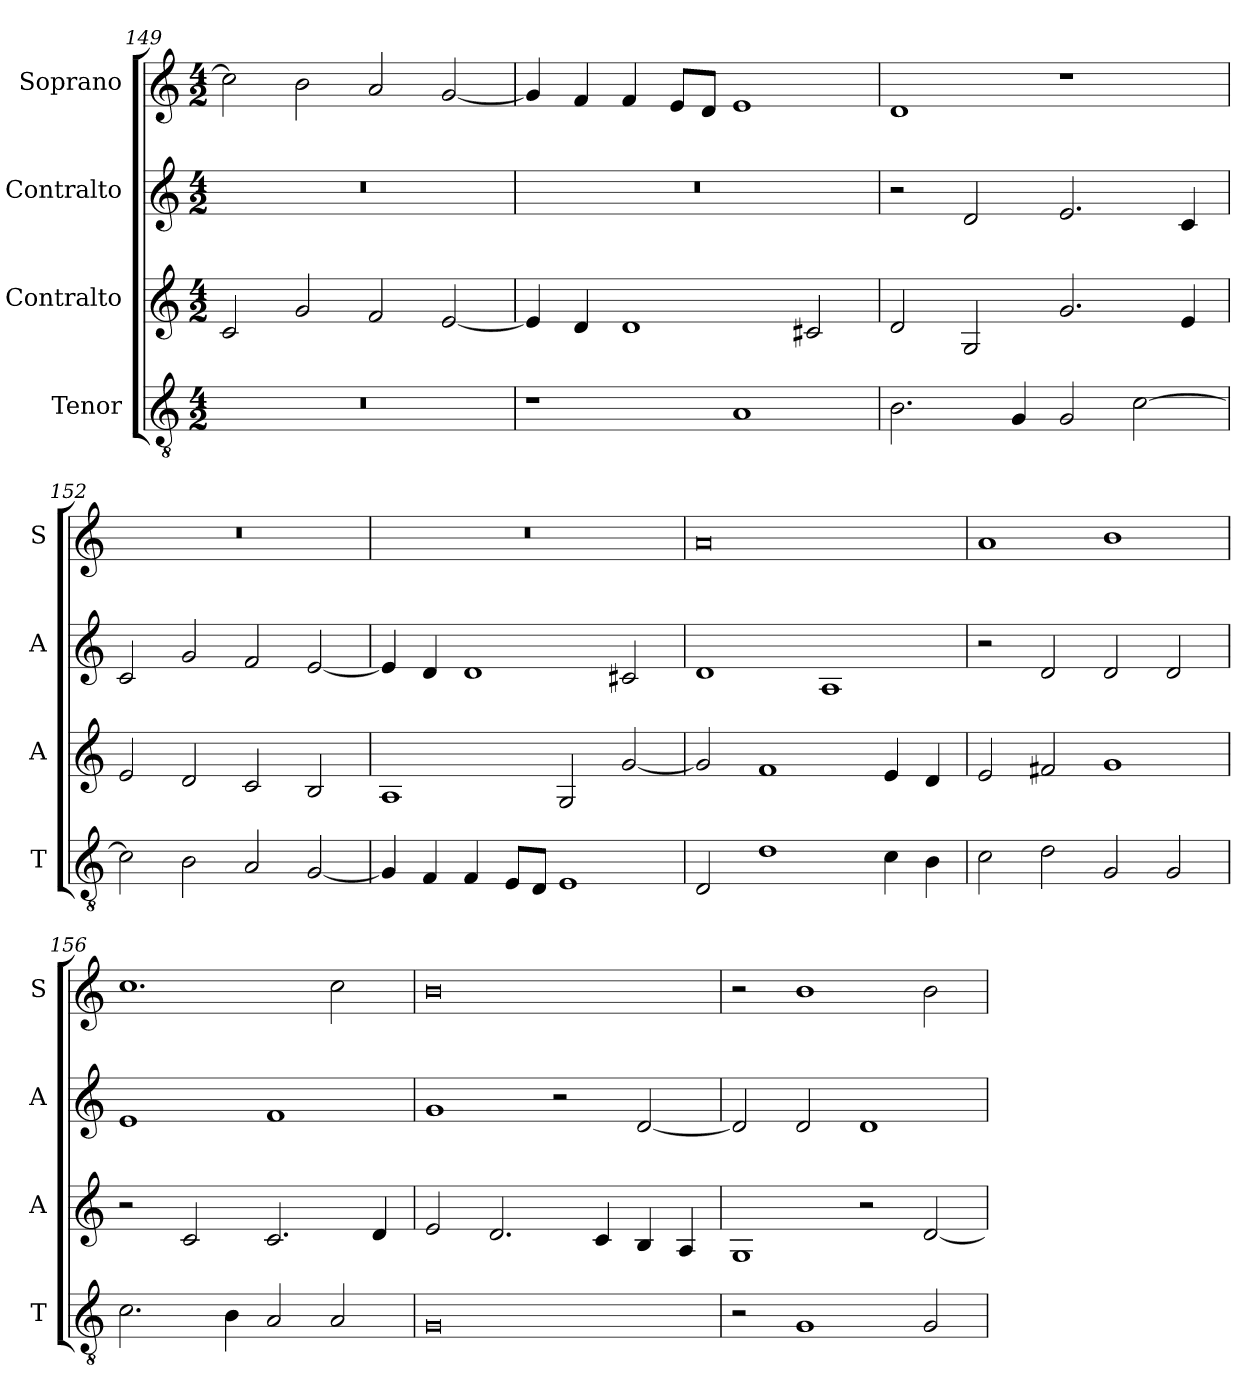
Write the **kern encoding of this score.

**kern	**kern	**kern	**kern
*part4	*part3	*part2	*part1
*staff4	*staff3	*staff2	*staff1
*I"Tenor	*I"Contralto	*I"Contralto	*I"Soprano
*I'T	*I'A	*I'A	*I'S
*clefGv2	*clefG2	*clefG2	*clefG2
*k[]	*k[]	*k[]	*k[]
*G:mix	*G:mix	*G:mix	*G:mix
*M4/2	*M4/2	*M4/2	*M4/2
=149	=149	=149	=149
0r	2c	0r	2cc]
.	2g	.	2b
.	2f	.	2a
.	[2e	.	[2g
=150	=150	=150	=150
1r	4e]	0r	4g]
.	4d	.	4f
.	1d	.	4f
.	.	.	8e/L
.	.	.	8d/J
1A	.	.	1e
.	2c#X	.	.
=151	=151	=151	=151
2.B	2d	2r	1d
.	2G	2d	.
4G	.	.	.
2G	2.g	2.e	1r
[2c	.	.	.
.	4e	4c	.
=152	=152	=152	=152
2c]	2e	2c	0r
2B	2d	2g	.
2A	2c	2f	.
[2G	2B	[2e	.
=153	=153	=153	=153
4G]	1A	4e]	0r
4F	.	4d	.
4F	.	1d	.
8E/L	.	.	.
8D/J	.	.	.
1E	2G	.	.
.	[2g	2c#X	.
=154	=154	=154	=154
2D	2g]	1d	0a
1d	1f	.	.
.	.	1A	.
4c	4e	.	.
4B	4d	.	.
=155	=155	=155	=155
2c	2e	2r	1a
2d	2f#X	2d	.
2G	1g	2d	1b
2G	.	2d	.
=156	=156	=156	=156
2.c	2r	1e	1.cc
.	2c	.	.
4B	.	.	.
2A	2.c	1f	.
2A	.	.	2cc
.	4d	.	.
=157	=157	=157	=157
0G	2e	1g	0b
.	2.d	.	.
.	.	2r	.
.	4c	.	.
.	4B	[2d	.
.	4A	.	.
=158	=158	=158	=158
2r	1G	2d]	2r
1G	.	2d	1b
.	2r	1d	.
2G	[2d	.	2b
=	=	=	=
*-	*-	*-	*-
